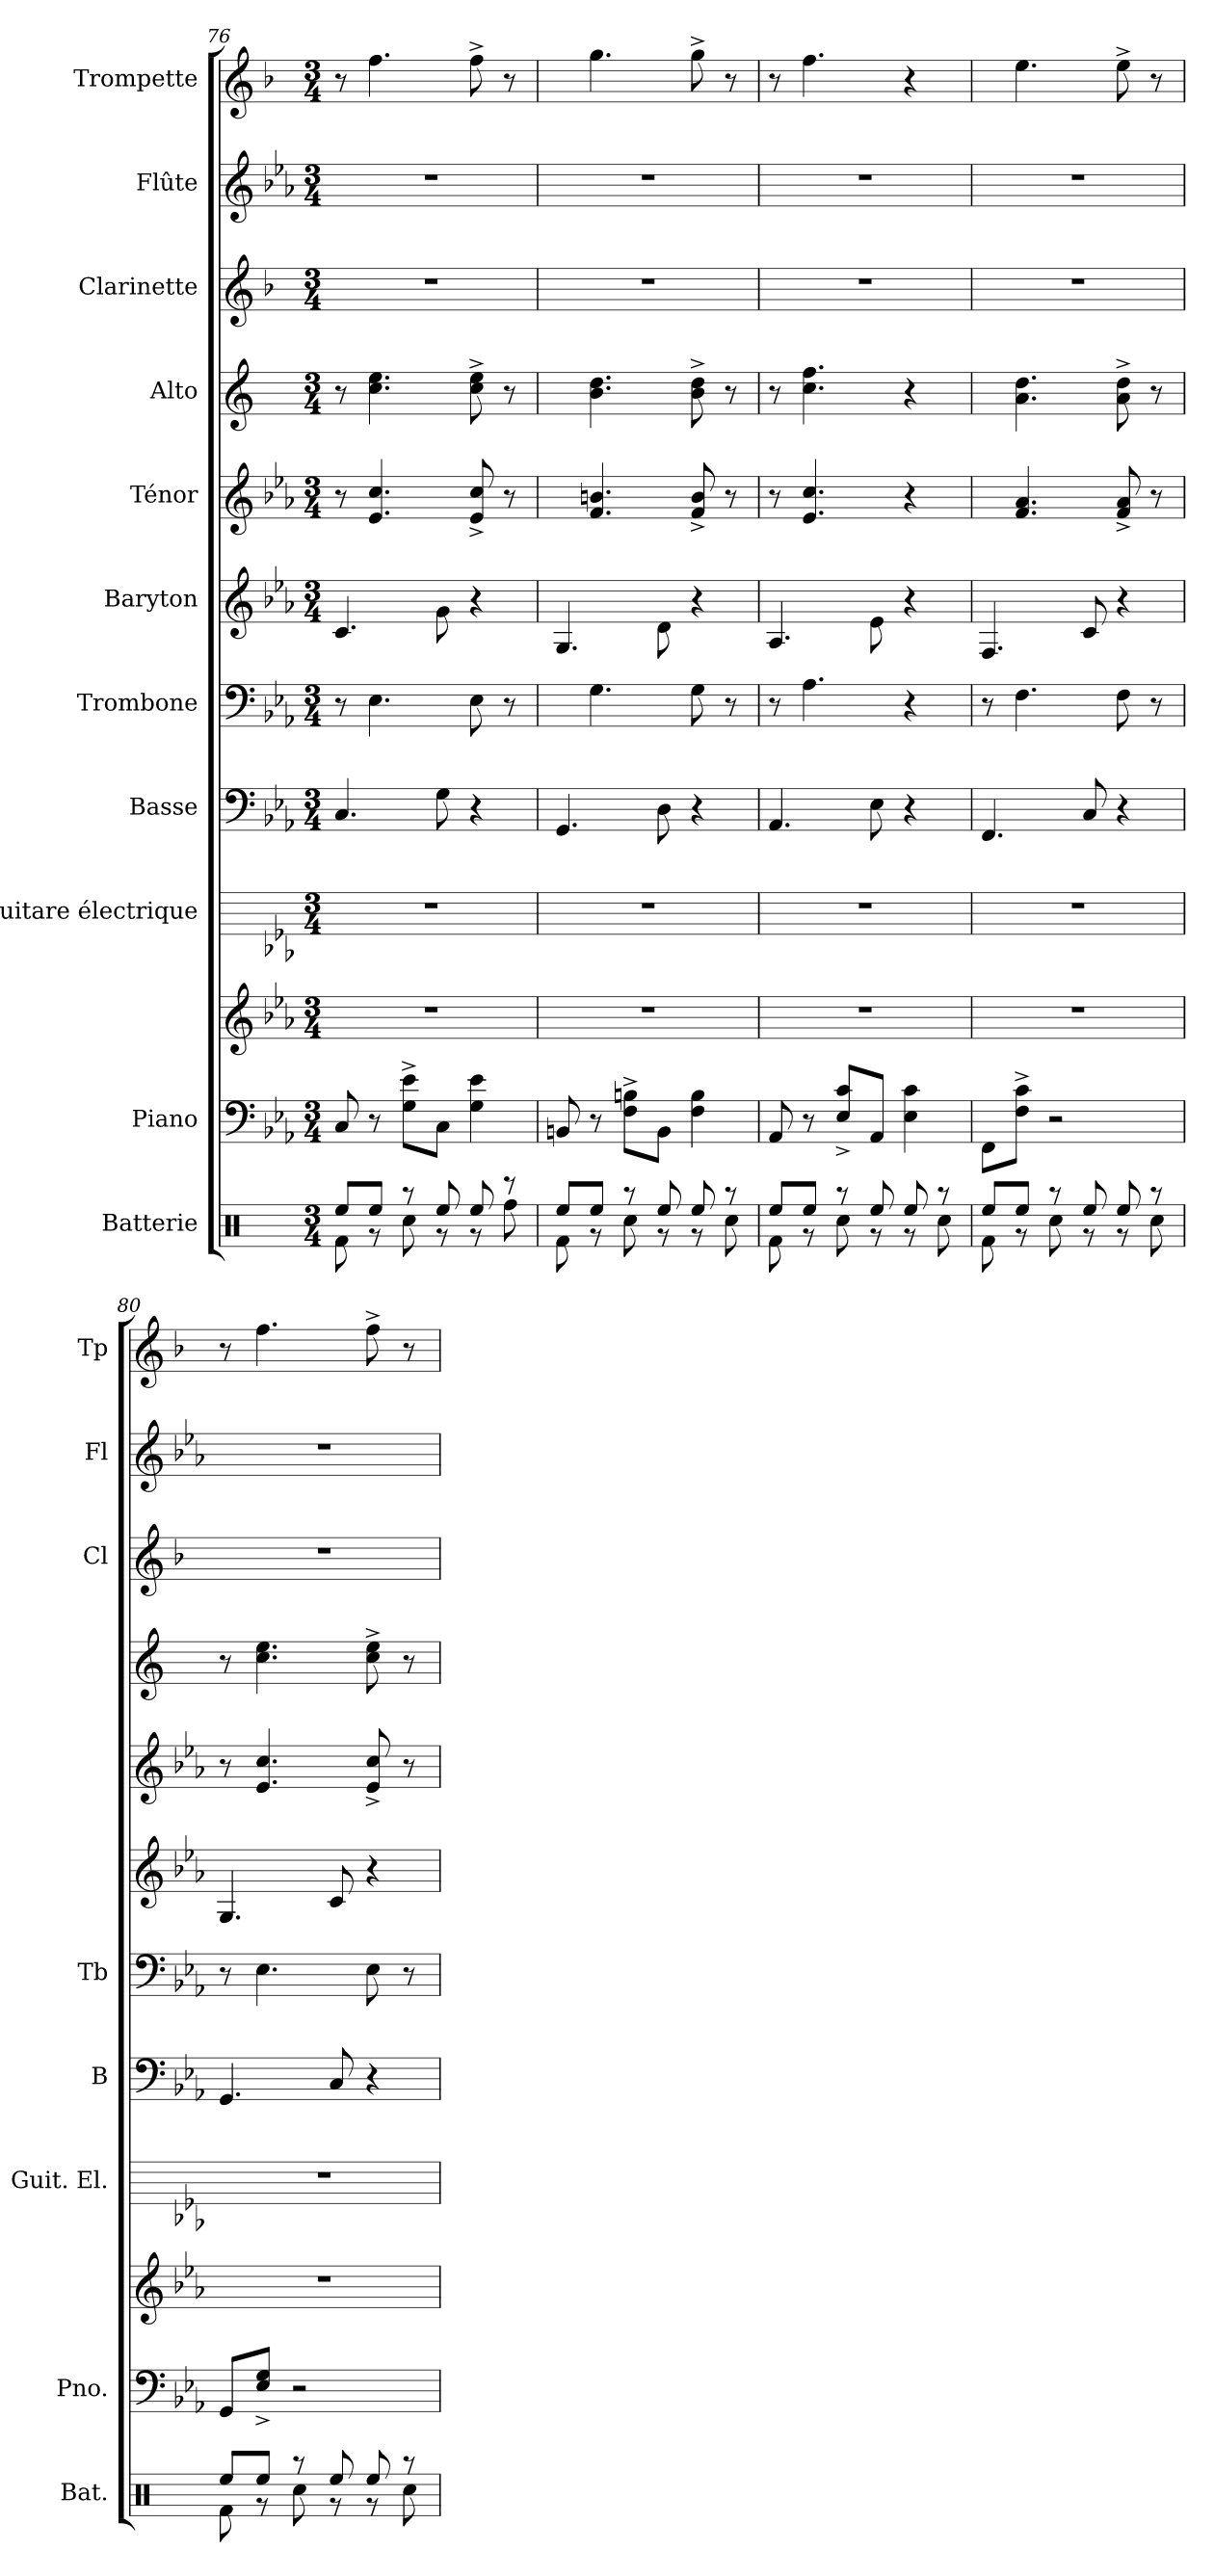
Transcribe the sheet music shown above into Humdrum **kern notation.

**kern	**kern	**kern	**kern	**kern	**kern	**kern	**kern	**kern	**kern	**kern	**kern
*part11	*part10	*part10	*part9	*part8	*part7	*part6	*part5	*part4	*part3	*part2	*part1
*staff12	*staff11	*staff10	*staff9	*staff8	*staff7	*staff6	*staff5	*staff4	*staff3	*staff2	*staff1
*I"Batterie	*I"Piano	*	*I"Guitare électrique	*I"Basse	*I"Trombone	*I"Baryton	*I"Ténor	*I"Alto	*I"Clarinette	*I"Flûte	*I"Trompette
*I'Bat.	*I'Pno.	*	*I'Guit. El.	*I'B	*I'Tb	*	*	*	*I'Cl	*I'Fl	*I'Tp
*clefX	*clefF4	*clefG2	*	*clefF4	*clefF4	*clefG2	*clefG2	*clefG2	*clefG2	*clefG2	*clefG2
*	*	*	*	*ITrd7c12	*	*ITrd12c21	*ITrd8c14	*ITrd5c9	*ITrd1c2	*	*ITrd1c2
*k[]	*k[b-e-a-]	*k[b-e-a-]	*k[b-e-a-]	*k[b-e-a-]	*k[b-e-a-]	*k[b-e-a-]	*k[b-e-a-]	*k[b-e-a-]	*k[b-e-a-]	*k[b-e-a-]	*k[b-e-a-]
*M3/4	*M3/4	*M3/4	*M3/4	*M3/4	*M3/4	*M3/4	*M3/4	*M3/4	*M3/4	*M3/4	*M3/4
=76	=76	=76	=76	=76	=76	=76	=76	=76	=76	=76	=76
*^	*	*	*	*	*	*	*	*	*	*	*
8Ree/L	8Rf\	8C/	2.r	2.r	4.CC/	8r	4.C/	8r	8r	2.r	2.r	8r
8Ree/J	8r	8r	.	.	.	4.E-\	.	4.E-/ 4.c/	4.e-\ 4.g\	.	.	4.ee-\
8r	8Rcc\	8G^\ 8e-^\L	.	.	.	.	.	.	.	.	.	.
8Ree/	8r	8C\J	.	.	8GG\	.	8G\	.	.	.	.	.
8Ree/	8r	4G\ 4e-\	.	.	4r	8E-\	4r	8E-/^ 8c/^	8e-\^ 8g\^	.	.	8ee-^\
8r	8Rff\	.	.	.	.	8r	.	8r	8r	.	.	8r
=77	=77	=77	=77	=77	=77	=77	=77	=77	=77	=77	=77	=77
8Ree/L	8Rf\	8BBn/	2.r	2.r	4.GGG/	8ryy	4.GG/	8ryy	8ryy	2.r	2.r	8ryy
8Ree/J	8r	8r	.	.	.	4.G\	.	4.F/ 4.Bn/	4.d\ 4.f\	.	.	4.ff\
8r	8Rcc\	8F^\ 8Bn^\L	.	.	.	.	.	.	.	.	.	.
8Ree/	8r	8BB\J	.	.	8DD\	.	8D\	.	.	.	.	.
8Ree/	8r	4F\ 4B\	.	.	4r	8G\	4r	8F/^ 8B/^	8d\^ 8f\^	.	.	8ff^\
8r	8Rcc\	.	.	.	.	8r	.	8r	8r	.	.	8r
!!LO:PB:g=z
=78	=78	=78	=78	=78	=78	=78	=78	=78	=78	=78	=78	=78
8Ree/L	8Rf\	8AA-/	2.r	2.r	4.AAA-/	8r	4.AA-/	8r	8r	2.r	2.r	8r
8Ree/J	8r	8r	.	.	.	4.A-\	.	4.E-/ 4.c/	4.e-\ 4.a-\	.	.	4.ee-\
8r	8Rcc\	8E-^/ 8c^/L	.	.	.	.	.	.	.	.	.	.
8Ree/	8r	8AA-/J	.	.	8EE-\	.	8E-\	.	.	.	.	.
8Ree/	8r	4E-\ 4c\	.	.	4r	4r	4r	4r	4r	.	.	4r
8r	8Rcc\	.	.	.	.	.	.	.	.	.	.	.
=79	=79	=79	=79	=79	=79	=79	=79	=79	=79	=79	=79	=79
8Ree/L	8Rf\	8FF\L	2.r	2.r	4.FFF/	8r	4.FF/	8ryy	8ryy	2.r	2.r	8ryy
8Ree/J	8r	8F^\ 8c^\J	.	.	.	4.F\	.	4.F/ 4.A-/	4.c\ 4.f\	.	.	4.dd\
8r	8Rcc\	2r	.	.	.	.	.	.	.	.	.	.
8Ree/	8r	.	.	.	8CC/	.	8C/	.	.	.	.	.
8Ree/	8r	.	.	.	4r	8F\	4r	8F/^ 8A-/^	8c\^ 8f\^	.	.	8dd^\
8r	8Rcc\	.	.	.	.	8r	.	8r	8r	.	.	8r
=80	=80	=80	=80	=80	=80	=80	=80	=80	=80	=80	=80	=80
8Ree/L	8Rf\	8GG/L	2.r	2.r	4.GGG/	8r	4.GG/	8r	8r	2.r	2.r	8r
8Ree/J	8r	8E-^/ 8G^/J	.	.	.	4.E-\	.	4.E-/ 4.c/	4.e-\ 4.g\	.	.	4.ee-\
8r	8Rcc\	2r	.	.	.	.	.	.	.	.	.	.
8Ree/	8r	.	.	.	8CC/	.	8C/	.	.	.	.	.
8Ree/	8r	.	.	.	4r	8E-\	4r	8E-/^ 8c/^	8e-\^ 8g\^	.	.	8ee-^\
8r	8Rcc\	.	.	.	.	8r	.	8r	8r	.	.	8r
*v	*v	*	*	*	*	*	*	*	*	*	*	*
=	=	=	=	=	=	=	=	=	=	=	=
*-	*-	*-	*-	*-	*-	*-	*-	*-	*-	*-	*-
